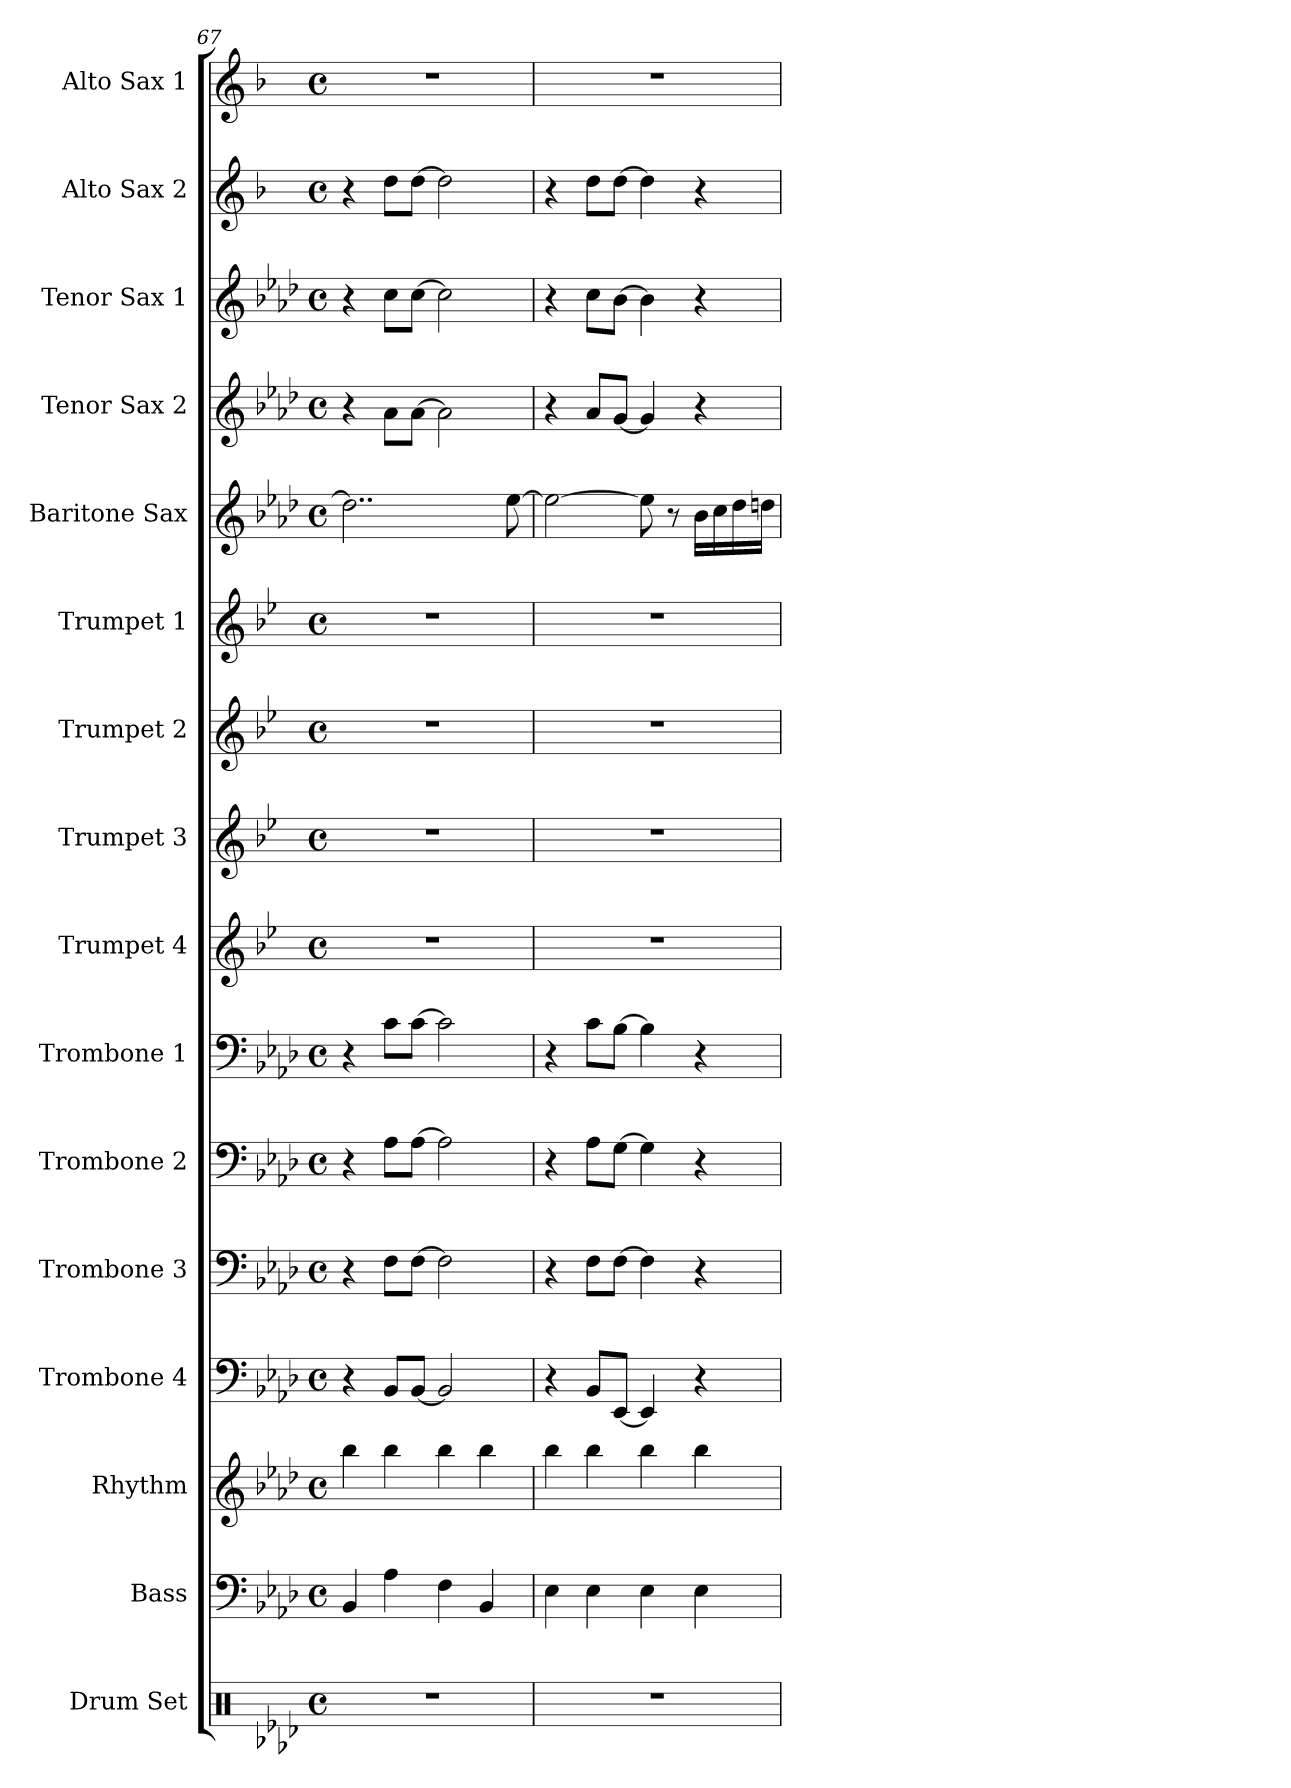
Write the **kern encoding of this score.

**kern	**kern	**kern	**kern	**kern	**kern	**kern	**kern	**kern	**kern	**kern	**kern	**kern	**kern	**kern	**kern
*part16	*part15	*part14	*part13	*part12	*part11	*part10	*part9	*part8	*part7	*part6	*part5	*part4	*part3	*part2	*part1
*staff16	*staff15	*staff14	*staff13	*staff12	*staff11	*staff10	*staff9	*staff8	*staff7	*staff6	*staff5	*staff4	*staff3	*staff2	*staff1
*I"Drum Set	*I"Bass	*I"Rhythm	*I"Trombone 4	*I"Trombone 3	*I"Trombone 2	*I"Trombone 1	*I"Trumpet 4	*I"Trumpet 3	*I"Trumpet 2	*I"Trumpet 1	*I"Baritone Sax	*I"Tenor Sax 2	*I"Tenor Sax 1	*I"Alto Sax 2	*I"Alto Sax 1
*I'Drums	*I'Bass	*	*	*	*	*	*I'Tpt 4	*I'Tpt 3	*I'Tpt 2	*I'Tpt 1	*I'Bari Sax	*I'Tenor 2	*I'Tenor 1	*I'Alto 2	*I'Alto 1
*clefX	*clefF4	*clefG2	*clefF4	*clefF4	*clefF4	*clefF4	*clefG2	*clefG2	*clefG2	*clefG2	*clefG2	*clefG2	*clefG2	*clefG2	*clefG2
*	*ITrd7c12	*ITrd7c12	*	*	*	*	*ITrd1c2	*ITrd1c2	*ITrd1c2	*ITrd1c2	*ITrd12c21	*ITrd8c14	*ITrd8c14	*ITrd5c9	*ITrd5c9
*k[b-e-a-d-]	*k[b-e-a-d-]	*k[b-e-a-d-]	*k[b-e-a-d-]	*k[b-e-a-d-]	*k[b-e-a-d-]	*k[b-e-a-d-]	*k[b-e-a-d-]	*k[b-e-a-d-]	*k[b-e-a-d-]	*k[b-e-a-d-]	*k[b-e-a-d-]	*k[b-e-a-d-]	*k[b-e-a-d-]	*k[b-e-a-d-]	*k[b-e-a-d-]
*A-:	*A-:	*A-:	*A-:	*A-:	*A-:	*A-:	*A-:	*A-:	*A-:	*A-:	*A-:	*A-:	*A-:	*A-:	*A-:
*M4/4	*M4/4	*M4/4	*M4/4	*M4/4	*M4/4	*M4/4	*M4/4	*M4/4	*M4/4	*M4/4	*M4/4	*M4/4	*M4/4	*M4/4	*M4/4
*met(c)	*met(c)	*met(c)	*met(c)	*met(c)	*met(c)	*met(c)	*met(c)	*met(c)	*met(c)	*met(c)	*met(c)	*met(c)	*met(c)	*met(c)	*met(c)
=67	=67	=67	=67	=67	=67	=67	=67	=67	=67	=67	=67	=67	=67	=67	=67
1r	4BBB-/	4b-\	4r	4r	4r	4r	1r	1r	1r	1r	2..d\]	4r	4r	4r	1r
.	4AA-\	4b-\	8BB-/L	8F\L	8A-\L	8c\L	.	.	.	.	.	8A-\L	8c\L	8f\L	.
.	.	.	[8BB-/J	[8F\J	[8A-\J	[8c\J	.	.	.	.	.	[8A-\J	[8c\J	[8f\J	.
.	4FF\	4b-\	2BB-/]	2F\]	2A-\]	2c\]	.	.	.	.	.	2A-\]	2c\]	2f\]	.
.	4BBB-/	4b-\	.	.	.	.	.	.	.	.	.	.	.	.	.
.	.	.	.	.	.	.	.	.	.	.	[8e-\	.	.	.	.
=68	=68	=68	=68	=68	=68	=68	=68	=68	=68	=68	=68	=68	=68	=68	=68
1r	4EE-\	4b-\	4r	4r	4r	4r	1r	1r	1r	1r	2e-\_	4r	4r	4r	1r
.	4EE-\	4b-\	8BB-/L	8F\L	8A-\L	8c\L	.	.	.	.	.	8A-/L	8c\L	8f\L	.
.	.	.	[8EE-/J	[8F\J	[8G\J	[8B-\J	.	.	.	.	.	[8G/J	[8B-\J	[8f\J	.
.	4EE-\	4b-\	4EE-/]	4F\]	4G\]	4B-\]	.	.	.	.	8e-\]	4G/]	4B-\]	4f\]	.
.	.	.	.	.	.	.	.	.	.	.	8r	.	.	.	.
.	4EE-\	4b-\	4r	4r	4r	4r	.	.	.	.	16B-\LL	4r	4r	4r	.
.	.	.	.	.	.	.	.	.	.	.	16c\	.	.	.	.
.	.	.	.	.	.	.	.	.	.	.	16d-\	.	.	.	.
.	.	.	.	.	.	.	.	.	.	.	16dn\JJ	.	.	.	.
=	=	=	=	=	=	=	=	=	=	=	=	=	=	=	=
*-	*-	*-	*-	*-	*-	*-	*-	*-	*-	*-	*-	*-	*-	*-	*-
